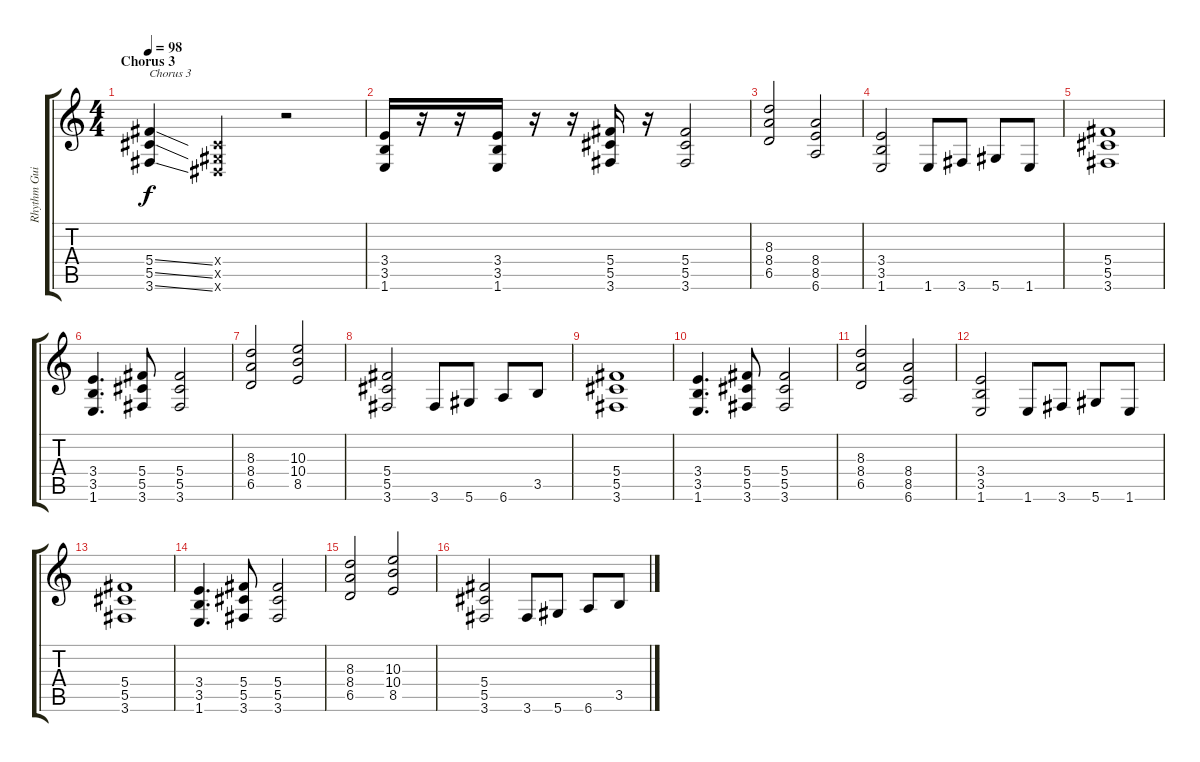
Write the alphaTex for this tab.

\track ("Rhythm Guitar" "Rhythm Gui") {instrument overdrivenguitar}
\staff {score tabs}
\tuning (Eb4 Bb3 Gb3 Db3 Ab2 Eb2) {hide}
\ts (4 4)
\section ("" "Chorus 3")
\tempo 98
\clef g2
\ks c
(5.4{ss} 5.5{ss} 3.6{ss}).4{txt "Chorus 3" dy f} (0.4{x} 0.5{x} 0.6{x}).4 r.2 |
(3.4 3.5 1.6).16 r.16 r.16 (3.4 3.5 1.6).16 r.16 r.16 (5.4 5.5 3.6).16 r.16 (5.4 5.5 3.6).2 |
(8.3 8.4 6.5).2 (8.4 8.5 6.6).2 |
(3.4 3.5 1.6).2 1.6.8 3.6.8 5.6.8 1.6.8 |
(5.4 5.5 3.6).1 |
(3.4 3.5 1.6).4{d} (5.4 5.5 3.6).8 (5.4 5.5 3.6).2 |
(8.3 8.4 6.5).2 (10.3 10.4 8.5).2 |
(5.4 5.5 3.6).2 3.6.8 5.6.8 6.6.8 3.5.8 |
(5.4 5.5 3.6).1 |
(3.4 3.5 1.6).4{d} (5.4 5.5 3.6).8 (5.4 5.5 3.6).2 |
(8.3 8.4 6.5).2 (8.4 8.5 6.6).2 |
(3.4 3.5 1.6).2 1.6.8 3.6.8 5.6.8 1.6.8 |
(5.4 5.5 3.6).1 |
(3.4 3.5 1.6).4{d} (5.4 5.5 3.6).8 (5.4 5.5 3.6).2 |
(8.3 8.4 6.5).2 (10.3 10.4 8.5).2 |
(5.4 5.5 3.6).2 3.6.8 5.6.8 6.6.8 3.5.8
